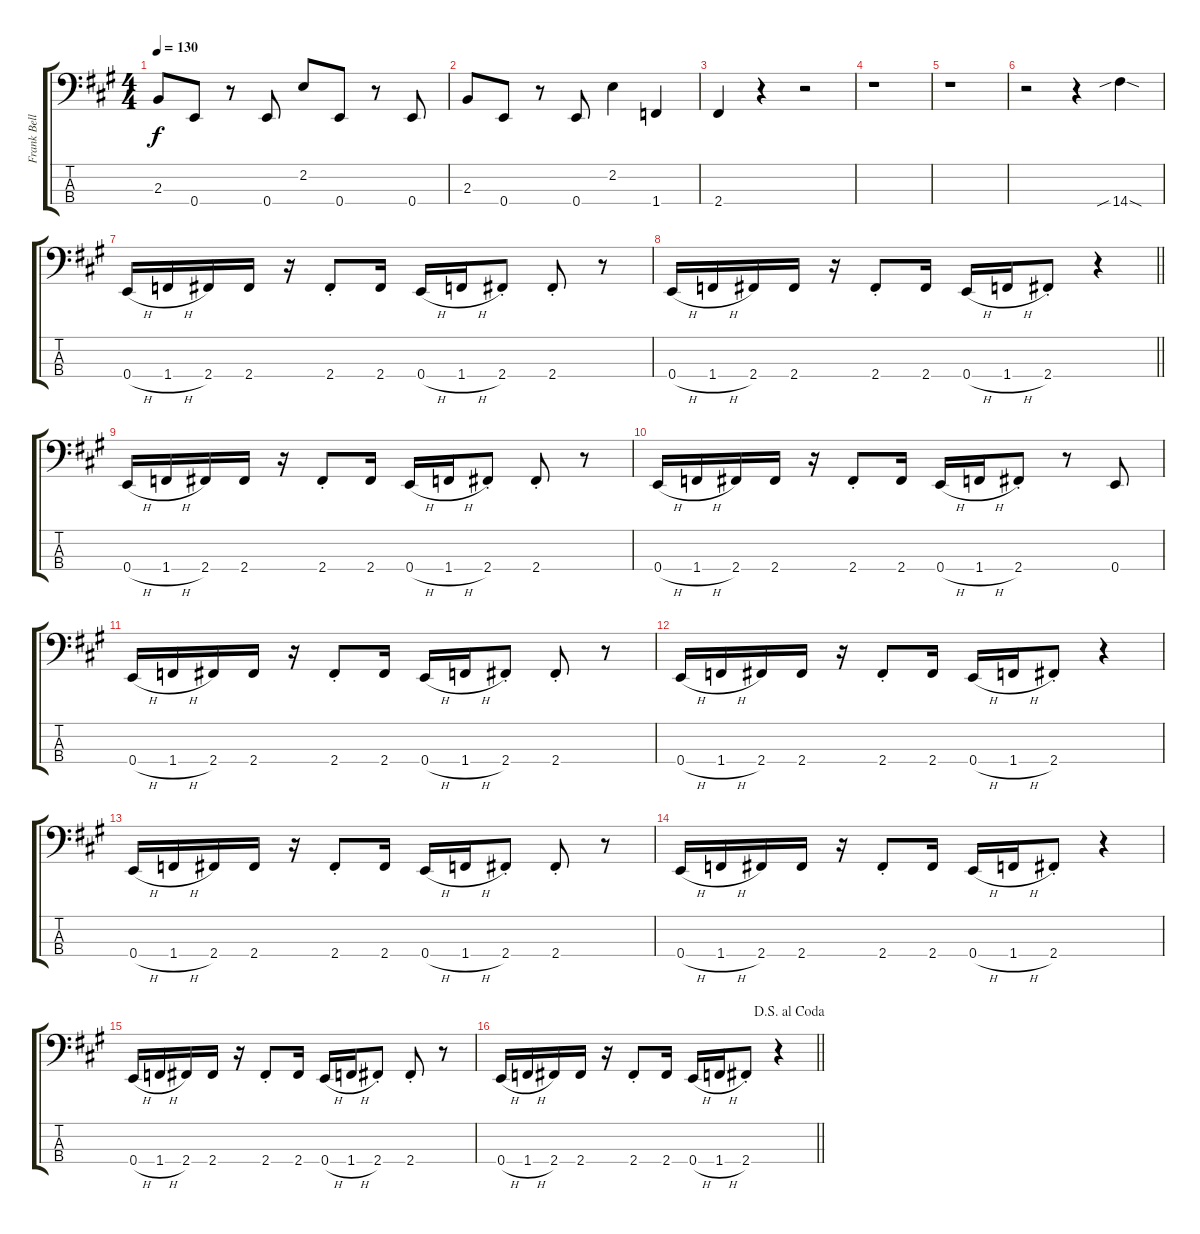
\track ("Frank Bello" "Frank Bell") {instrument electricbassfinger}
\staff {score tabs}
\tuning (G2 D2 A1 E1) {hide}
\ts (4 4)
\tempo 130
\clef f4
\ks a
2.3.8{dy f} 0.4.8 r.8 0.4.8 2.2.8 0.4.8 r.8 0.4.8 |
2.3.8 0.4.8 r.8 0.4.8 2.2.4 1.4.4 |
2.4.4 r.4 r.2 |
r.1 |
r.1 |
r.2 r.4 14.4{sib sod}.4 |
0.4{h}.16 1.4{h}.16 2.4.16 2.4.16 r.16 2.4{st}.8 2.4.16 0.4{h}.16 1.4{h}.16 2.4{st}.8 2.4{st}.8 r.8 |
\barLineRight lightlight
0.4{h}.16 1.4{h}.16 2.4.16 2.4.16 r.16 2.4{st}.8 2.4.16 0.4{h}.16 1.4{h}.16 2.4{st}.8 r.4 |
0.4{h}.16 1.4{h}.16 2.4.16 2.4.16 r.16 2.4{st}.8 2.4.16 0.4{h}.16 1.4{h}.16 2.4{st}.8 2.4{st}.8 r.8 |
0.4{h}.16 1.4{h}.16 2.4.16 2.4.16 r.16 2.4{st}.8 2.4.16 0.4{h}.16 1.4{h}.16 2.4{st}.8 r.8 0.4.8 |
0.4{h}.16 1.4{h}.16 2.4.16 2.4.16 r.16 2.4{st}.8 2.4.16 0.4{h}.16 1.4{h}.16 2.4{st}.8 2.4{st}.8 r.8 |
0.4{h}.16 1.4{h}.16 2.4.16 2.4.16 r.16 2.4{st}.8 2.4.16 0.4{h}.16 1.4{h}.16 2.4{st}.8 r.4 |
0.4{h}.16 1.4{h}.16 2.4.16 2.4.16 r.16 2.4{st}.8 2.4.16 0.4{h}.16 1.4{h}.16 2.4{st}.8 2.4{st}.8 r.8 |
0.4{h}.16 1.4{h}.16 2.4.16 2.4.16 r.16 2.4{st}.8 2.4.16 0.4{h}.16 1.4{h}.16 2.4{st}.8 r.4 |
0.4{h}.16 1.4{h}.16 2.4.16 2.4.16 r.16 2.4{st}.8 2.4.16 0.4{h}.16 1.4{h}.16 2.4{st}.8 2.4{st}.8 r.8 |
\jump dalsegnoalcoda
\barLineRight lightlight
0.4{h}.16 1.4{h}.16 2.4.16 2.4.16 r.16 2.4{st}.8 2.4.16 0.4{h}.16 1.4{h}.16 2.4{st}.8 r.4
